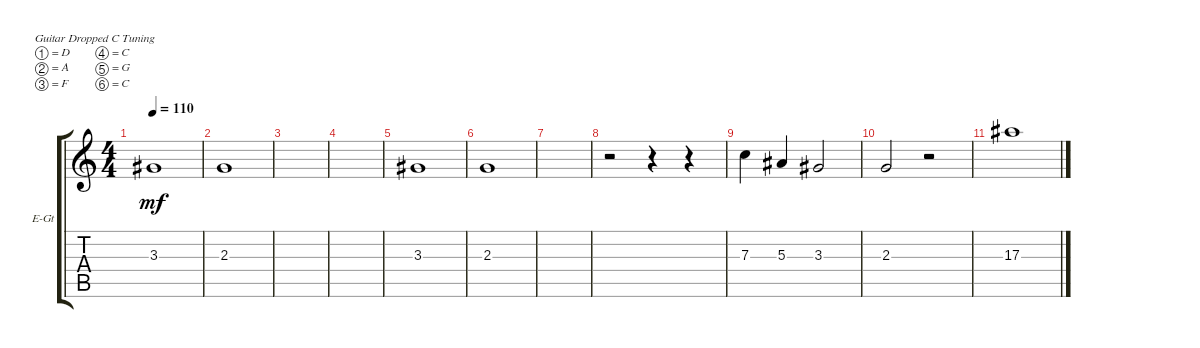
\defaultSystemsLayout 4
\bracketExtendMode groupsimilarinstruments
\firstSystemTrackNameOrientation horizontal
\otherSystemsTrackNameOrientation horizontal
\track ("Electric Guitar" "E-Gt") {instrument electricguitarclean}
\staff {score tabs}
\tuning (D4 A3 F3 C3 G2 C2)
\ts (4 4)
\tempo 110
\clef g2
\ks c
3.3.1{dy mf} |
2.3.1 |
|
|
3.3.1 |
2.3.1 |
|
r.2 r.4 r.4 |
7.3.4 5.3.4 3.3.2 |
2.3.2 r.2 |
17.3.1
